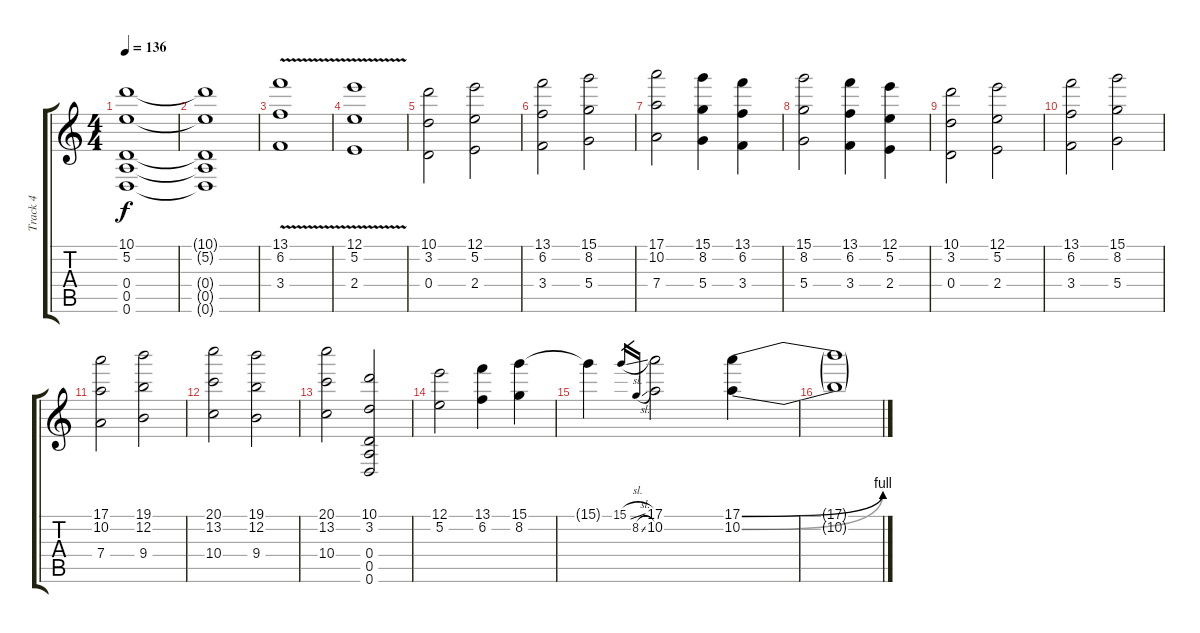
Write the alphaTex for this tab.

\track ("Track 4" "Track 4") {instrument overdrivenguitar}
\staff {score tabs}
\tuning (E4 B3 G3 D3 A2 D2) {hide}
\ts (4 4)
\tempo 136
\clef g2
\ks c
(10.1 5.2 0.4 0.5 0.6).1{dy f} |
(10.1{t} 5.2{t} 0.4{t} 0.5{t} 0.6{t}).1 |
(13.1{v} 6.2 3.4).1 |
(12.1{v} 5.2 2.4).1 |
(10.1 3.2 0.4).2 (12.1 5.2 2.4).2 |
(13.1 6.2 3.4).2 (15.1 8.2 5.4).2 |
(17.1 10.2 7.4).2 (15.1 8.2 5.4).4 (13.1 6.2 3.4).4 |
(15.1 8.2 5.4).2 (13.1 6.2 3.4).4 (12.1 5.2 2.4).4 |
(10.1 3.2 0.4).2 (12.1 5.2 2.4).2 |
(13.1 6.2 3.4).2 (15.1 8.2 5.4).2 |
(17.1 10.2 7.4).2 (19.1 12.2 9.4).2 |
(20.1 13.2 10.4).2 (19.1 12.2 9.4).2 |
(20.1 13.2 10.4).2 (10.1 3.2 0.4 0.5 0.6).2 |
(12.1 5.2).2 (13.1 6.2).4 (15.1 8.2).4 |
15.1{t}.4 15.1{sl}.16{gr} 8.2{sl}.16{gr} (17.1 10.2).2 (17.1{be (bend 0 0 60 4)} 10.2{be (bend 0 0 60 4)}).4 |
(17.1{t} 10.2{t}).1
